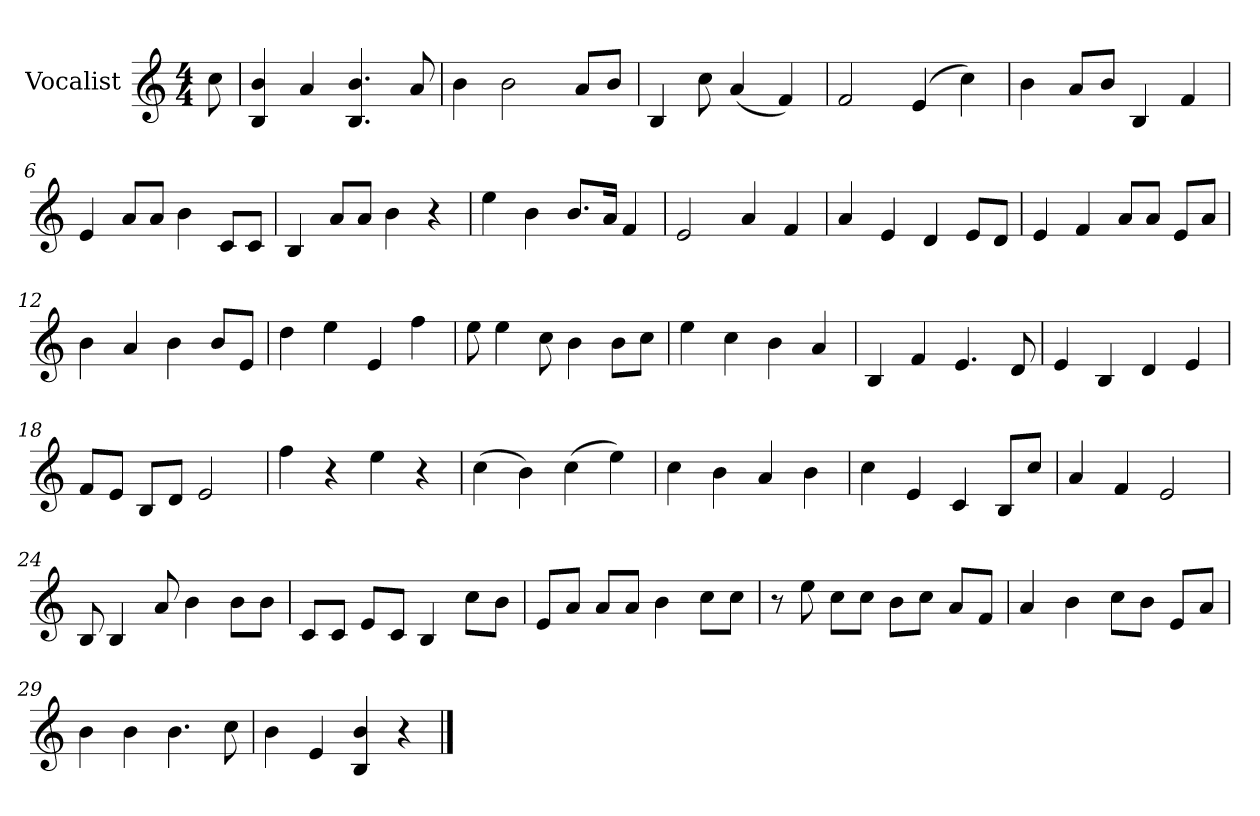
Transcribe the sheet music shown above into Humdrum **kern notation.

**kern
*part1
*staff1
*I"Vocalist
*clefG2
*k[]
*M4/4
=
8cc
=1
4B 4b
4a
4.B 4.b
8a
=2
4b
2b
8a/L
8b/J
=3
4B
8cc
(4a
4f)
=4
2f
(4e
4cc)
=5
4b
8a/L
8b/J
4B
4f
=6
4e
8a/L
8a/J
4b
8c/L
8c/J
=7
4B
8a/L
8a/J
4b
4r
=8
4ee
4b
8.b/L
16a/Jk
4f
=9
2e
4a
4f
=10
4a
4e
4d
8e/L
8d/J
=11
4e
4f
8a/L
8a/J
8e/L
8a/J
=12
4b
4a
4b
8b/L
8e/J
=13
4dd
4ee
4e
4ff
=14
8ee
4ee
8cc
4b
8b\L
8cc\J
=15
4ee
4cc
4b
4a
=16
4B
4f
4.e
8d
=17
4e
4B
4d
4e
=18
8f/L
8e/J
8B/L
8d/J
2e
=19
4ff
4r
4ee
4r
=20
(4cc
4b)
(4cc
4ee)
=21
4cc
4b
4a
4b
=22
4cc
4e
4c
8B/L
8cc/J
=23
4a
4f
2e
=24
8B
4B
8a
4b
8b\L
8b\J
=25
8c/L
8c/J
8e/L
8c/J
4B
8cc\L
8b\J
=26
8e/L
8a/J
8a/L
8a/J
4b
8cc\L
8cc\J
=27
8r
8ee
8cc\L
8cc\J
8b\L
8cc\J
8a/L
8f/J
=28
4a
4b
8cc\L
8b\J
8e/L
8a/J
=29
4b
4b
4.b
8cc
=30
4b
4e
4B 4b
4r
==
*-
